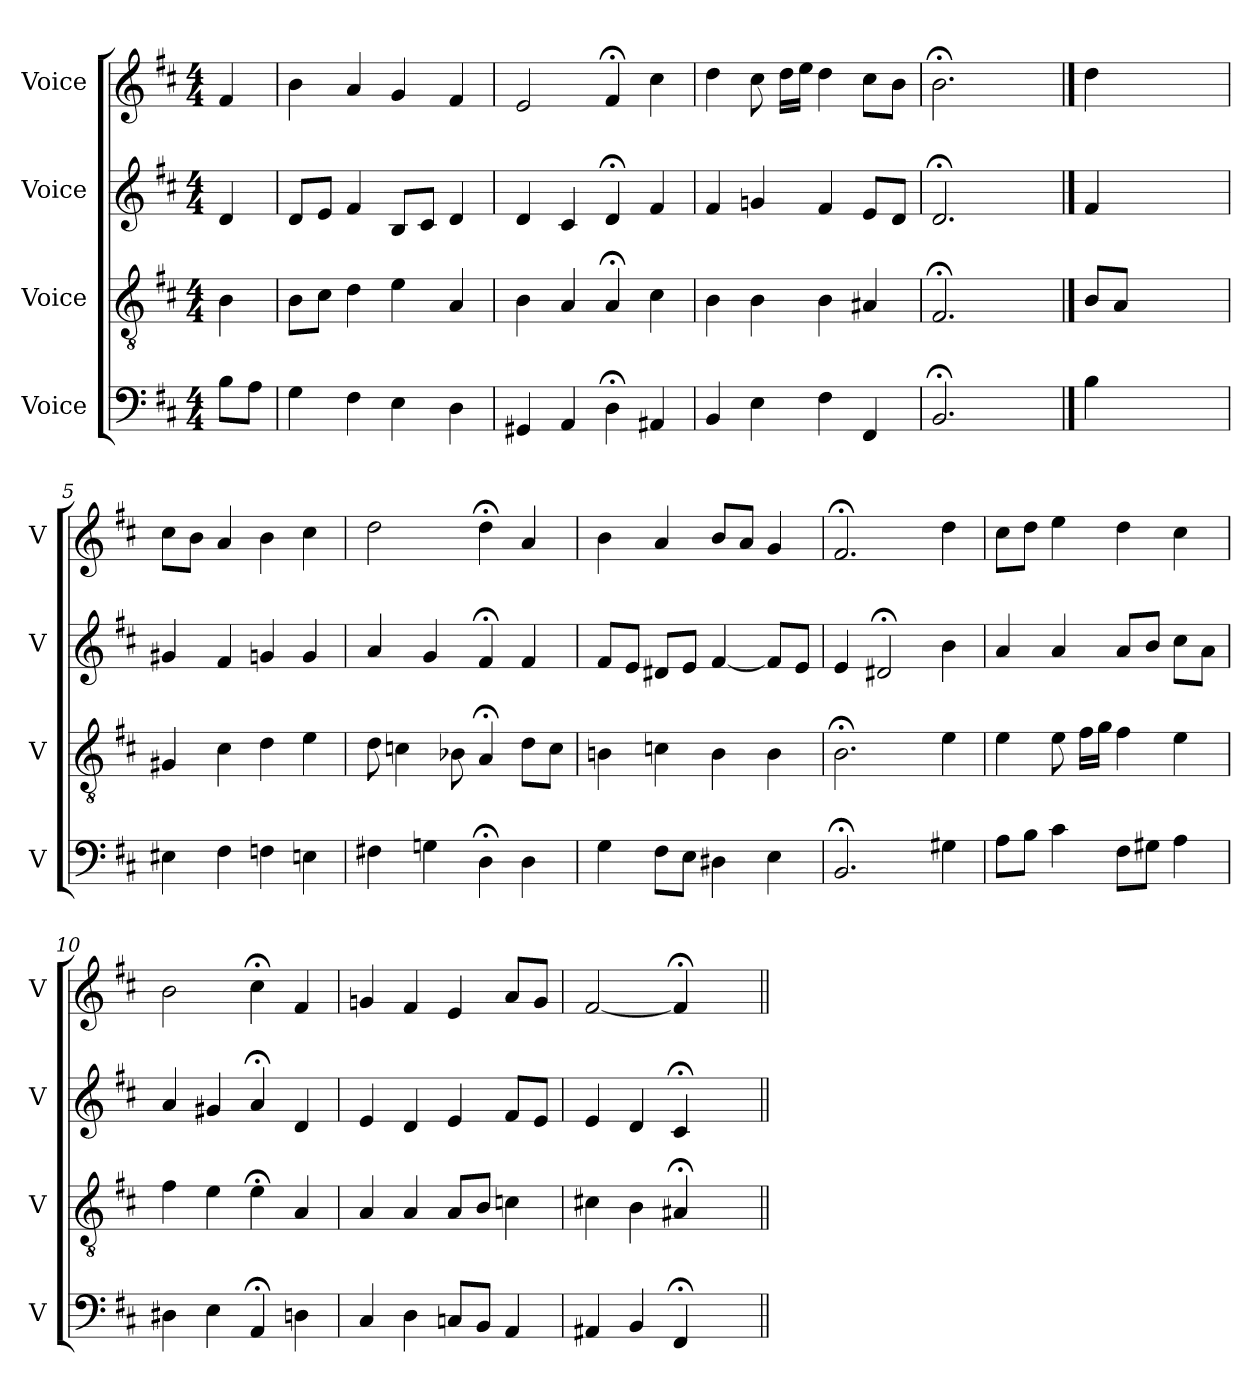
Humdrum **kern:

**kern	**kern	**kern	**kern
*part4	*part3	*part2	*part1
*staff4	*staff3	*staff2	*staff1
*I"Voice	*I"Voice	*I"Voice	*I"Voice
*I'V	*I'V	*I'V	*I'V
*clefF4	*clefGv2	*clefG2	*clefG2
*k[f#c#]	*k[f#c#]	*k[f#c#]	*k[f#c#]
*M4/4	*M4/4	*M4/4	*M4/4
*MM100	*MM100	*MM100	*MM100
=	=	=	=
8B\L	4B\	4d/	4f#/
8A\J	.	.	.
=1	=1	=1	=1
4G\	8B\L	8d/L	4b\
.	8c#\J	8e/J	.
4F#\	4d\	4f#/	4a/
4E\	4e\	8B/L	4g/
.	.	8c#/J	.
4D\	4A/	4d/	4f#/
=2	=2	=2	=2
4GG#X/	4B\	4d/	2e/
4AA/	4A/	4c#/	.
4D;\	4A;/	4d;/	4f#;/
4AA#X/	4c#\	4f#/	4cc#\
=3	=3	=3	=3
4BB/	4B\	4f#/	4dd\
4E\	4B\	4gn/	8cc#\
.	.	.	16dd\LL
.	.	.	16ee\JJ
4F#\	4B\	4f#/	4dd\
4FF#/	4A#X/	8e/L	8cc#\L
.	.	8d/J	8b\J
=4	=4	=4	=4
2.BB;/	2.F#;/	2.d;/	2.b;\
4ryy	4ryy	4ryy	4ryy
==	==	==	==
4B\	8B/L	4f#/	4dd\
.	8A/J	.	.
2.ryy	2.ryy	2.ryy	2.ryy
!!LO:LB:g=z
=5	=5	=5	=5
4E#X\	4G#X/	4g#X/	8cc#\L
.	.	.	8b\J
4F#\	4c#\	4f#/	4a/
4Fn\	4d\	4gn/	4b\
4En\	4e\	4g/	4cc#\
=6	=6	=6	=6
4F#X\	8d\	4a/	2dd\
.	4cn\	.	.
4Gn\	.	4g/	.
.	8B-X\	.	.
4D;\	4A;/	4f#;/	4dd;\
4D\	8d\L	4f#/	4a/
.	8c\J	.	.
=7	=7	=7	=7
4G\	4Bn\	8f#/L	4b\
.	.	8e/J	.
8F#\L	4cn\	8d#X/L	4a/
8E\J	.	8e/J	.
4D#X\	4B\	[4f#/	8b/L
.	.	.	8a/J
4E\	4B\	8f#/L]	4g/
.	.	8e/J	.
=8	=8	=8	=8
2.BB;/	2.B;\	4e/	2.f#;/
.	.	2d#X;/	.
4G#X\	4e\	4b\	4dd\
!!LO:LB:g=z
=9	=9	=9	=9
8A\L	4e\	4a/	8cc#\L
8B\J	.	.	8dd\J
4c#\	8e\	4a/	4ee\
.	16f#\LL	.	.
.	16g\JJ	.	.
8F#\L	4f#\	8a/L	4dd\
8G#X\J	.	8b/J	.
4A\	4e\	8cc#\L	4cc#\
.	.	8a\J	.
=10	=10	=10	=10
4D#X\	4f#\	4a/	2b\
4E\	4e\	4g#X/	.
4AA;/	4e;\	4a;/	4cc#;\
4Dn\	4A/	4d/	4f#/
=11	=11	=11	=11
4C#/	4A/	4e/	4gn/
4D\	4A/	4d/	4f#/
8Cn/L	8A/L	4e/	4e/
8BB/J	8B/J	.	.
4AA/	4cn\	8f#/L	8a/L
.	.	8e/J	8g/J
=12	=12	=12	=12
4AA#X/	4c#X\	4e/	[2f#/
4BB/	4B\	4d/	.
4FF#;/	4A#X;/	4c#;/	4f#;/]
4ryy	4ryy	4ryy	4ryy
=||	=||	=||	=||
*-	*-	*-	*-
